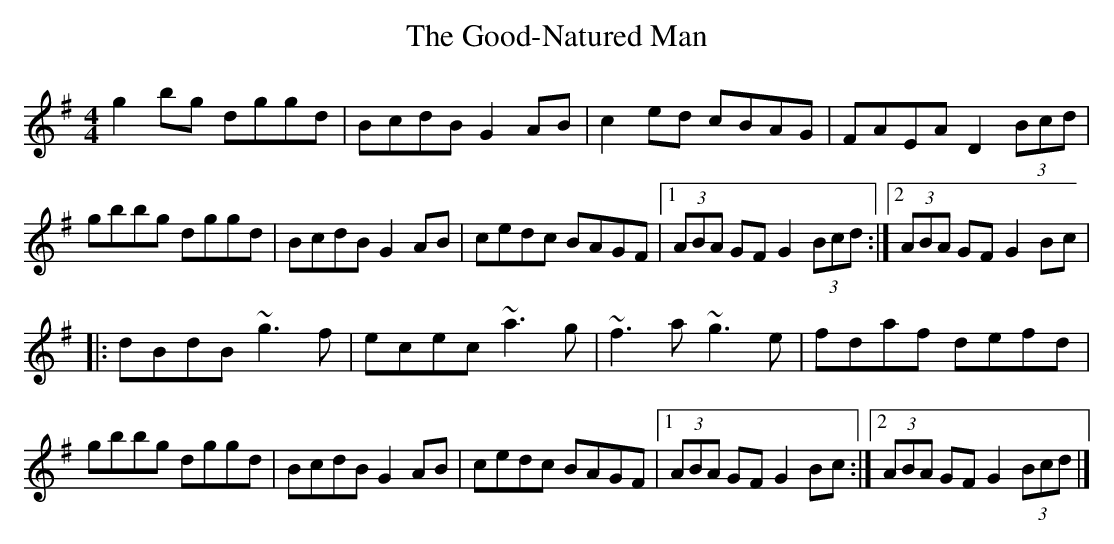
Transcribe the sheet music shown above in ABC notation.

X:1
T:Good-Natured Man, The
M:4/4
L:1/8
K:G
g2bg dggd|BcdB G2AB|
c2ed cBAG|FAEA D2 (3Bcd|!
gbbg dggd|BcdB G2AB|
cedc BAGF|1(3ABA GF G2 (3Bcd:|2(3ABA GF G2Bc|!
|:dBdB ~g3f|ecec ~a3g|
~f3a ~g3e|fdaf defd|!
gbbg dggd|BcdB G2AB|
cedc BAGF|1(3ABA GF G2Bc:|2(3ABA GF G2 (3Bcd|]!
